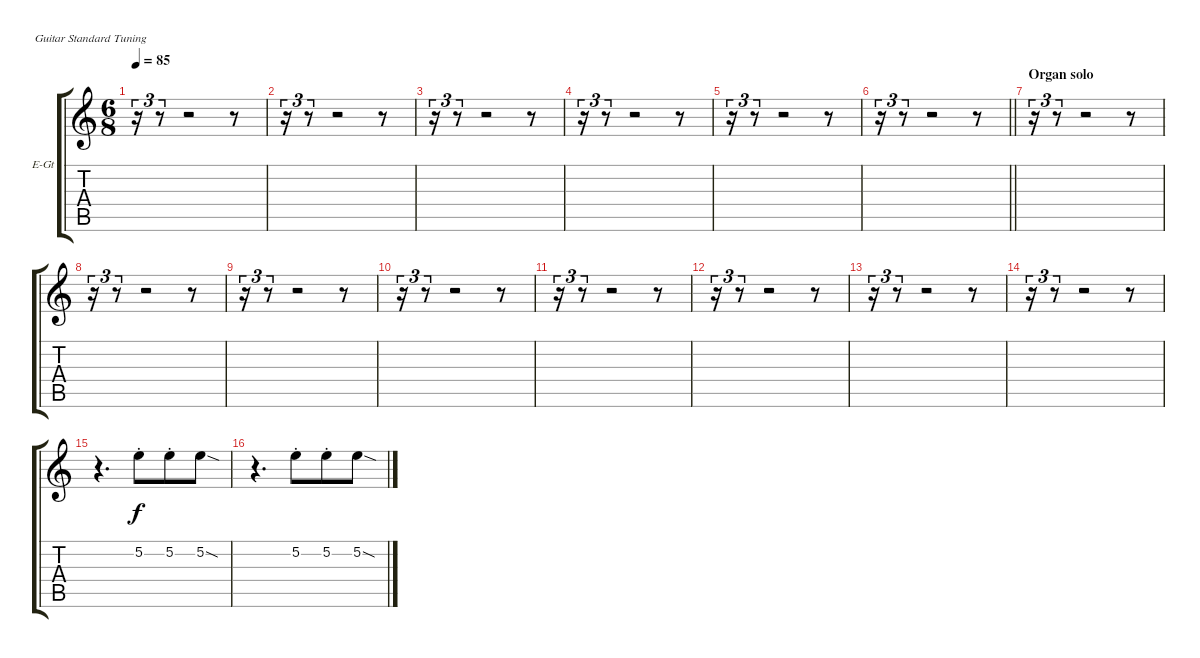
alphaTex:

\bracketExtendMode groupsimilarinstruments
\firstSystemTrackNameOrientation horizontal
\otherSystemsTrackNameOrientation horizontal
\track ("Lead Guitar" "E-Gt") {instrument electricguitarjazz}
\staff {score tabs}
\tuning (E4 B3 G3 D3 A2 E2)
\ts (6 8)
\tempo 85
\clef g2
\ks c
r.16{tu (3 2) dy f} r.8{tu (3 2)} r.2 r.8 |
r.16{tu (3 2)} r.8{tu (3 2)} r.2 r.8 |
r.16{tu (3 2)} r.8{tu (3 2)} r.2 r.8 |
r.16{tu (3 2)} r.8{tu (3 2)} r.2 r.8 |
r.16{tu (3 2)} r.8{tu (3 2)} r.2 r.8 |
\barLineRight lightlight
r.16{tu (3 2)} r.8{tu (3 2)} r.2 r.8 |
\section ("" "Organ solo")
r.16{tu (3 2)} r.8{tu (3 2)} r.2 r.8 |
r.16{tu (3 2)} r.8{tu (3 2)} r.2 r.8 |
r.16{tu (3 2)} r.8{tu (3 2)} r.2 r.8 |
r.16{tu (3 2)} r.8{tu (3 2)} r.2 r.8 |
r.16{tu (3 2)} r.8{tu (3 2)} r.2 r.8 |
r.16{tu (3 2)} r.8{tu (3 2)} r.2 r.8 |
r.16{tu (3 2)} r.8{tu (3 2)} r.2 r.8 |
r.16{tu (3 2)} r.8{tu (3 2)} r.2 r.8 |
r.4{d} 5.2{st}.8 5.2{st}.8 5.2{sod}.8 |
r.4{d} 5.2{st}.8 5.2{st}.8 5.2{sod}.8
